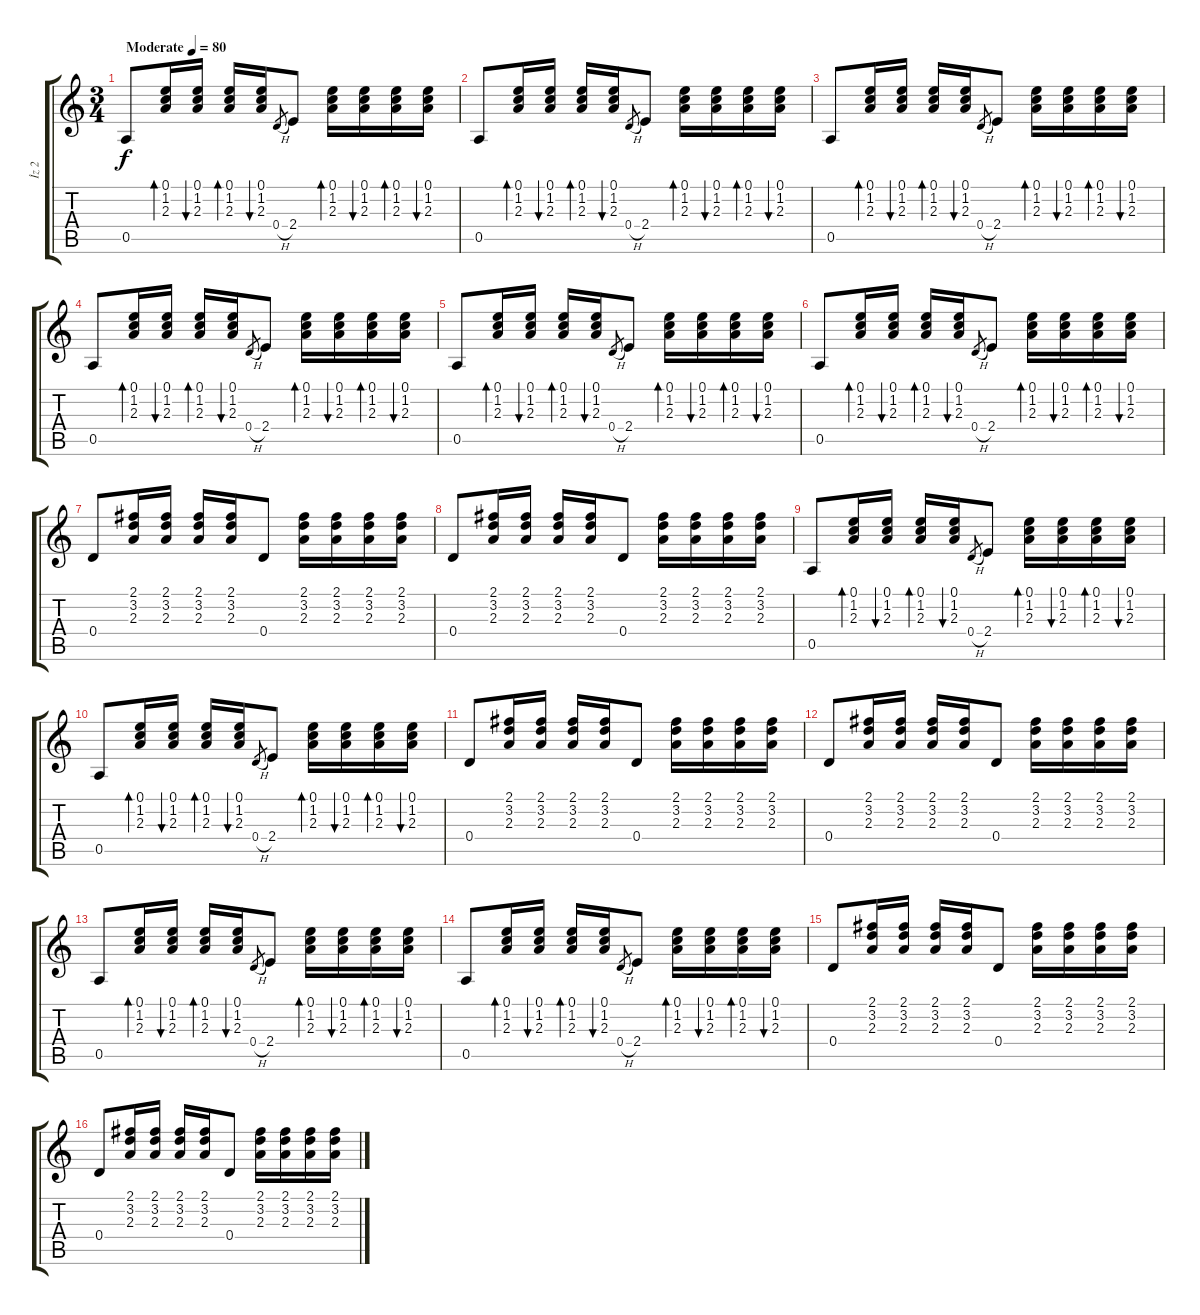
\track ("İz 2" "İz 2") {instrument acousticguitarsteel}
\staff {score tabs}
\tuning (E4 B3 G3 D3 A2 E2) {hide}
\ts (3 4)
\tempo (80 "Moderate")
\clef g2
\ks c
0.5.8{dy f instrument acousticguitarsteel} (0.1 1.2 2.3).16{bd 60} (0.1 1.2 2.3).16{bu 60} (0.1 1.2 2.3).16{bd 60} (0.1 1.2 2.3).16{bu 60} 0.4{h}.8{gr} 2.4.8 (0.1 1.2 2.3).16{bd 60} (0.1 1.2 2.3).16{bu 60} (0.1 1.2 2.3).16{bd 60} (0.1 1.2 2.3).16{bu 60} |
0.5.8 (0.1 1.2 2.3).16{bd 60} (0.1 1.2 2.3).16{bu 60} (0.1 1.2 2.3).16{bd 60} (0.1 1.2 2.3).16{bu 60} 0.4{h}.8{gr} 2.4.8 (0.1 1.2 2.3).16{bd 60} (0.1 1.2 2.3).16{bu 60} (0.1 1.2 2.3).16{bd 60} (0.1 1.2 2.3).16{bu 60} |
0.5.8 (0.1 1.2 2.3).16{bd 60} (0.1 1.2 2.3).16{bu 60} (0.1 1.2 2.3).16{bd 60} (0.1 1.2 2.3).16{bu 60} 0.4{h}.8{gr} 2.4.8 (0.1 1.2 2.3).16{bd 60} (0.1 1.2 2.3).16{bu 60} (0.1 1.2 2.3).16{bd 60} (0.1 1.2 2.3).16{bu 60} |
0.5.8 (0.1 1.2 2.3).16{bd 60} (0.1 1.2 2.3).16{bu 60} (0.1 1.2 2.3).16{bd 60} (0.1 1.2 2.3).16{bu 60} 0.4{h}.8{gr} 2.4.8 (0.1 1.2 2.3).16{bd 60} (0.1 1.2 2.3).16{bu 60} (0.1 1.2 2.3).16{bd 60} (0.1 1.2 2.3).16{bu 60} |
0.5.8 (0.1 1.2 2.3).16{bd 60} (0.1 1.2 2.3).16{bu 60} (0.1 1.2 2.3).16{bd 60} (0.1 1.2 2.3).16{bu 60} 0.4{h}.8{gr} 2.4.8 (0.1 1.2 2.3).16{bd 60} (0.1 1.2 2.3).16{bu 60} (0.1 1.2 2.3).16{bd 60} (0.1 1.2 2.3).16{bu 60} |
0.5.8 (0.1 1.2 2.3).16{bd 60} (0.1 1.2 2.3).16{bu 60} (0.1 1.2 2.3).16{bd 60} (0.1 1.2 2.3).16{bu 60} 0.4{h}.8{gr} 2.4.8 (0.1 1.2 2.3).16{bd 60} (0.1 1.2 2.3).16{bu 60} (0.1 1.2 2.3).16{bd 60} (0.1 1.2 2.3).16{bu 60} |
0.4.8 (2.1 3.2 2.3).16 (2.1 3.2 2.3).16 (2.1 3.2 2.3).16 (2.1 3.2 2.3).16 0.4.8 (2.1 3.2 2.3).16 (2.1 3.2 2.3).16 (2.1 3.2 2.3).16 (2.1 3.2 2.3).16 |
0.4.8 (2.1 3.2 2.3).16 (2.1 3.2 2.3).16 (2.1 3.2 2.3).16 (2.1 3.2 2.3).16 0.4.8 (2.1 3.2 2.3).16 (2.1 3.2 2.3).16 (2.1 3.2 2.3).16 (2.1 3.2 2.3).16 |
0.5.8 (0.1 1.2 2.3).16{bd 60} (0.1 1.2 2.3).16{bu 60} (0.1 1.2 2.3).16{bd 60} (0.1 1.2 2.3).16{bu 60} 0.4{h}.8{gr} 2.4.8 (0.1 1.2 2.3).16{bd 60} (0.1 1.2 2.3).16{bu 60} (0.1 1.2 2.3).16{bd 60} (0.1 1.2 2.3).16{bu 60} |
0.5.8 (0.1 1.2 2.3).16{bd 60} (0.1 1.2 2.3).16{bu 60} (0.1 1.2 2.3).16{bd 60} (0.1 1.2 2.3).16{bu 60} 0.4{h}.8{gr} 2.4.8 (0.1 1.2 2.3).16{bd 60} (0.1 1.2 2.3).16{bu 60} (0.1 1.2 2.3).16{bd 60} (0.1 1.2 2.3).16{bu 60} |
0.4.8 (2.1 3.2 2.3).16 (2.1 3.2 2.3).16 (2.1 3.2 2.3).16 (2.1 3.2 2.3).16 0.4.8 (2.1 3.2 2.3).16 (2.1 3.2 2.3).16 (2.1 3.2 2.3).16 (2.1 3.2 2.3).16 |
0.4.8 (2.1 3.2 2.3).16 (2.1 3.2 2.3).16 (2.1 3.2 2.3).16 (2.1 3.2 2.3).16 0.4.8 (2.1 3.2 2.3).16 (2.1 3.2 2.3).16 (2.1 3.2 2.3).16 (2.1 3.2 2.3).16 |
0.5.8 (0.1 1.2 2.3).16{bd 60} (0.1 1.2 2.3).16{bu 60} (0.1 1.2 2.3).16{bd 60} (0.1 1.2 2.3).16{bu 60} 0.4{h}.8{gr} 2.4.8 (0.1 1.2 2.3).16{bd 60} (0.1 1.2 2.3).16{bu 60} (0.1 1.2 2.3).16{bd 60} (0.1 1.2 2.3).16{bu 60} |
0.5.8 (0.1 1.2 2.3).16{bd 60} (0.1 1.2 2.3).16{bu 60} (0.1 1.2 2.3).16{bd 60} (0.1 1.2 2.3).16{bu 60} 0.4{h}.8{gr} 2.4.8 (0.1 1.2 2.3).16{bd 60} (0.1 1.2 2.3).16{bu 60} (0.1 1.2 2.3).16{bd 60} (0.1 1.2 2.3).16{bu 60} |
0.4.8 (2.1 3.2 2.3).16 (2.1 3.2 2.3).16 (2.1 3.2 2.3).16 (2.1 3.2 2.3).16 0.4.8 (2.1 3.2 2.3).16 (2.1 3.2 2.3).16 (2.1 3.2 2.3).16 (2.1 3.2 2.3).16 |
0.4.8 (2.1 3.2 2.3).16 (2.1 3.2 2.3).16 (2.1 3.2 2.3).16 (2.1 3.2 2.3).16 0.4.8 (2.1 3.2 2.3).16 (2.1 3.2 2.3).16 (2.1 3.2 2.3).16 (2.1 3.2 2.3).16
